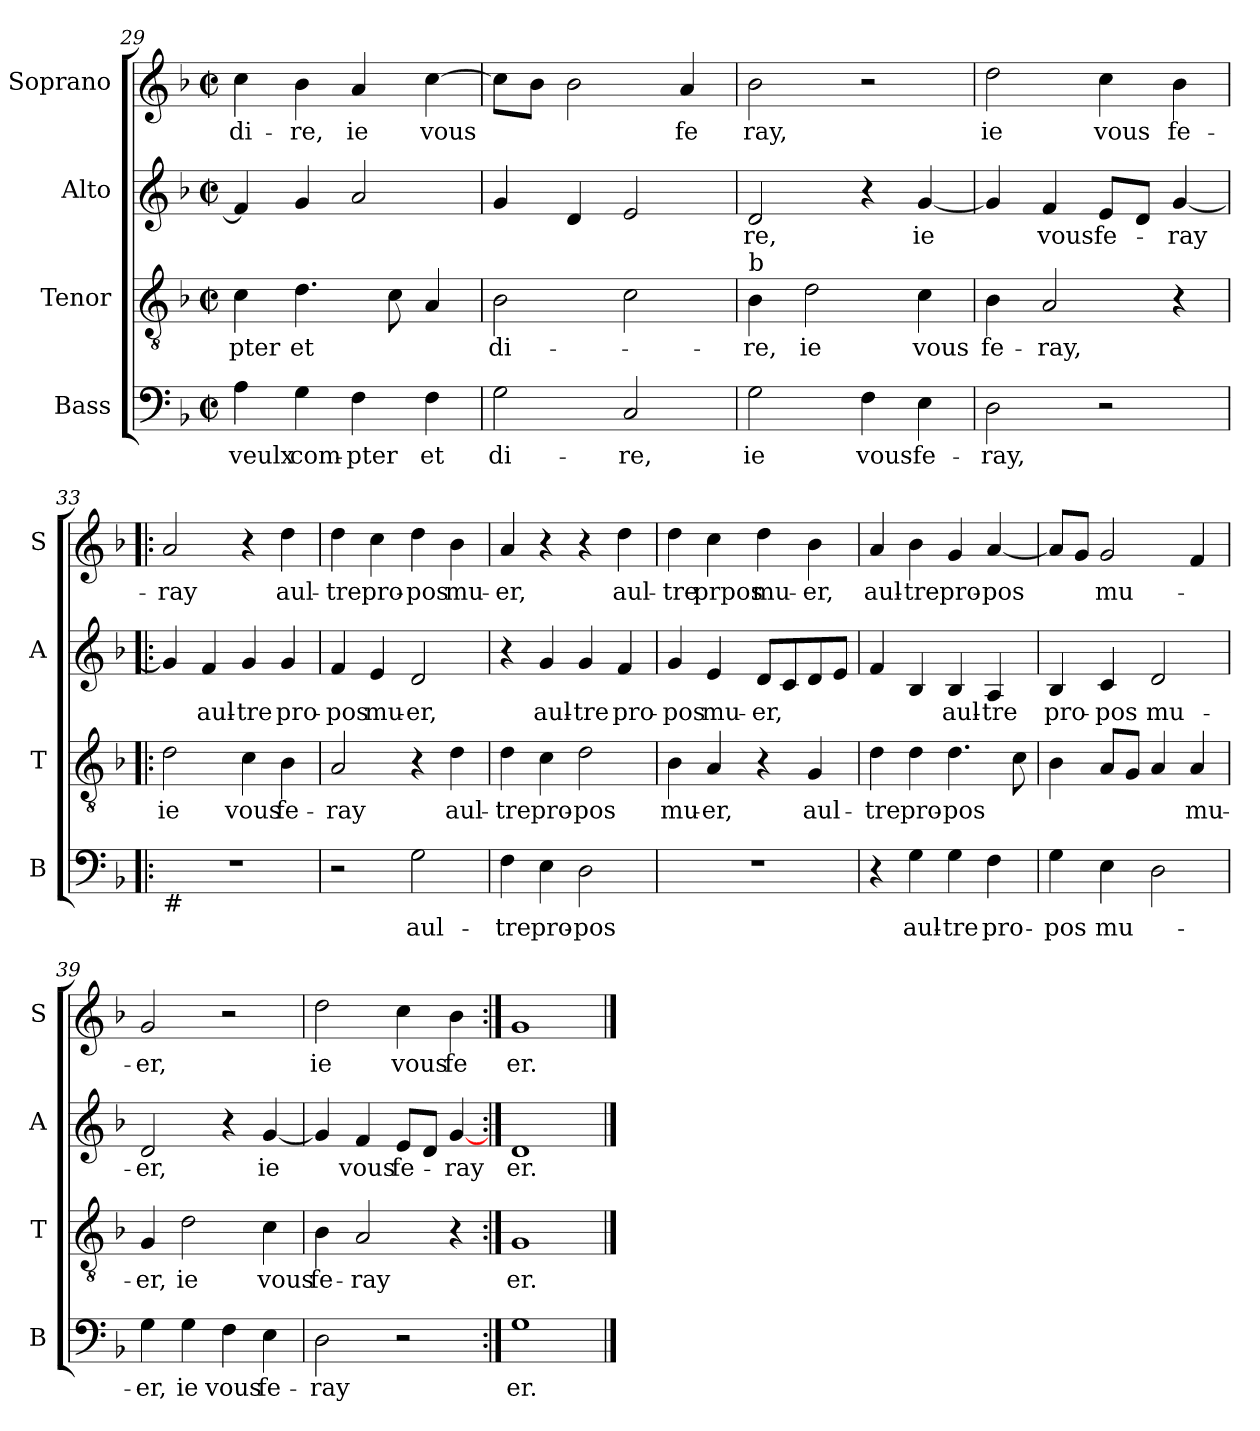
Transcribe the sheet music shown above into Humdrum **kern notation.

**kern	**text	**kern	**text	**kern	**text	**kern	**text
*part4	*part4	*part3	*part3	*part2	*part2	*part1	*part1
*staff4	*staff4	*staff3	*staff3	*staff2	*staff2	*staff1	*staff1
*I"Bass	*	*I"Tenor	*	*I"Alto	*	*I"Soprano	*
*I'B	*	*I'T	*	*I'A	*	*I'S	*
*clefF4	*	*clefGv2	*	*clefG2	*	*clefG2	*
*k[b-]	*	*k[b-]	*	*k[b-]	*	*k[b-]	*
*F:	*	*F:	*	*F:	*	*F:	*
*M2/2	*	*M2/2	*	*M2/2	*	*M2/2	*
*met(c|)	*	*met(c|)	*	*met(c|)	*	*met(c|)	*
=29	=29	=29	=29	=29	=29	=29	=29
!	!LO:LY:b	!	!LO:LY:b	!	!	!	!LO:LY:b
4A\	veulx	4c\	-pter	4f/]	.	4cc\	di-
!	!LO:LY:b	!	!LO:LY:b	!	!	!	!LO:LY:b
4G\	com-	4.d\	et	4g/	.	4b-\	-re,
!	!LO:LY:b	!	!	!	!	!	!LO:LY:b
4F\	-pter	.	.	2a/	.	4a/	ie
.	.	8c\	.	.	.	.	.
!	!LO:LY:b	!	!	!	!	!	!LO:LY:b
4F\	et	4A/	.	.	.	[4cc\	vous
!!LO:PB:g=z
=30	=30	=30	=30	=30	=30	=30	=30
!	!LO:LY:b	!	!LO:LY:b	!	!	!	!
2G\	di-	2B-\	di-	4g/	.	8cc\L]	.
.	.	.	.	.	.	8b-\J	.
.	.	.	.	4d/	.	2b-\	.
!	!LO:LY:b	!	!	!	!	!	!
2C/	-re,	2c\	.	2e/	.	.	.
!	!	!	!	!	!	!	!LO:LY:b
.	.	.	.	.	.	4a/	fe
=31	=31	=31	=31	=31	=31	=31	=31
!	!	!LO:TX:a:t=b	!	!	!	!	!
!	!LO:LY:b	!	!LO:LY:b	!	!LO:LY:b	!	!LO:LY:b
2G\	ie	4B-\	-re,	2d/	-re,	2b-\	ray,
!	!	!	!LO:LY:b	!	!	!	!
.	.	2d\	ie	.	.	.	.
!	!LO:LY:b	!	!	!	!	!	!
4F\	vous	.	.	4r	.	2r	.
!	!LO:LY:b	!	!LO:LY:b	!	!LO:LY:b	!	!
4E\	fe-	4c\	vous	[4g/	ie	.	.
=32	=32	=32	=32	=32	=32	=32	=32
!	!LO:LY:b	!	!LO:LY:b	!	!	!	!LO:LY:b
2D\	-ray,	4B-\	fe-	4g/]	.	2dd\	ie
!	!	!	!LO:LY:b	!	!LO:LY:b	!	!
.	.	2A/	-ray,	4f/	vous	.	.
!	!	!	!	!	!LO:LY:b	!	!LO:LY:b
2r	.	.	.	8e/L	fe-	4cc\	vous
.	.	.	.	8d/J	.	.	.
!	!	!	!	!	!LO:LY:b	!	!LO:LY:b
.	.	4r	.	[4g/	-ray	4b-\	fe-
=33!|:	=33!|:	=33!|:	=33!|:	=33!|:	=33!|:	=33!|:	=33!|:
!LO:TX:b:t=#	!	!	!	!	!	!	!
!	!	!	!LO:LY:b	!	!	!	!LO:LY:b
1r	.	2d\	ie	4g/]	.	2a/	-ray
!	!	!	!	!	!LO:LY:b	!	!
.	.	.	.	4f/	aul-	.	.
!	!	!	!LO:LY:b	!	!LO:LY:b	!	!
.	.	4c\	vous	4g/	-tre	4r	.
!	!	!	!LO:LY:b	!	!LO:LY:b	!	!LO:LY:b
.	.	4B-\	fe-	4g/	pro-	4dd\	aul-
=34	=34	=34	=34	=34	=34	=34	=34
!	!	!	!LO:LY:b	!	!LO:LY:b	!	!LO:LY:b
2r	.	2A/	-ray	4f/	-pos	4dd\	-tre
!	!	!	!	!	!LO:LY:b	!	!LO:LY:b
.	.	.	.	4e/	mu-	4cc\	pro-
!	!LO:LY:b	!	!	!	!LO:LY:b	!	!LO:LY:b
2G\	aul-	4r	.	2d/	-er,	4dd\	-pos
!	!	!	!LO:LY:b	!	!	!	!LO:LY:b
.	.	4d\	aul-	.	.	4b-\	mu-
=35	=35	=35	=35	=35	=35	=35	=35
!	!LO:LY:b	!	!LO:LY:b	!	!	!	!LO:LY:b
4F\	-tre	4d\	-tre	4r	.	4a/	-er,
!	!LO:LY:b	!	!LO:LY:b	!	!LO:LY:b	!	!
4E\	pro-	4c\	pro-	4g/	aul-	4r	.
!	!LO:LY:b	!	!LO:LY:b	!	!LO:LY:b	!	!
2D\	-pos	2d\	-pos	4g/	-tre	4r	.
!	!	!	!	!	!LO:LY:b	!	!LO:LY:b
.	.	.	.	4f/	pro-	4dd\	aul-
!!LO:LB:g=z
=36	=36	=36	=36	=36	=36	=36	=36
!	!	!	!LO:LY:b	!	!LO:LY:b	!	!LO:LY:b
1r	.	4B-\	mu-	4g/	-pos	4dd\	-tre
!	!	!	!LO:LY:b	!	!LO:LY:b	!	!LO:LY:b
.	.	4A/	-er,	4e/	mu-	4cc\	prpos
!	!	!	!	!	!LO:LY:b	!	!LO:LY:b
.	.	4r	.	8d/L	-er,	4dd\	mu-
.	.	.	.	8c/	.	.	.
!	!	!	!LO:LY:b	!	!	!	!LO:LY:b
.	.	4G/	aul-	8d/	.	4b-\	-er,
.	.	.	.	8e/J	.	.	.
=37	=37	=37	=37	=37	=37	=37	=37
!	!	!	!LO:LY:b	!	!	!	!LO:LY:b
4r	.	4d\	-tre	4f/	.	4a/	aul-
!	!LO:LY:b	!	!LO:LY:b	!	!	!	!LO:LY:b
4G\	aul-	4d\	pro-	4B-/	.	4b-\	-tre
!	!LO:LY:b	!	!LO:LY:b	!	!LO:LY:b	!	!LO:LY:b
4G\	-tre	4.d\	-pos	4B-/	aul-	4g/	pro-
!	!LO:LY:b	!	!	!	!LO:LY:b	!	!LO:LY:b
4F\	pro-	.	.	4A/	-tre	[4a/	-pos
.	.	8c\	.	.	.	.	.
=38	=38	=38	=38	=38	=38	=38	=38
!	!LO:LY:b	!	!	!	!LO:LY:b	!	!
4G\	-pos	4B-\	.	4B-/	pro-	8a/L]	.
.	.	.	.	.	.	8g/J	.
!	!LO:LY:b	!	!	!	!LO:LY:b	!	!LO:LY:b
4E\	mu-	8A/L	.	4c/	-pos	2g/	mu-
.	.	8G/J	.	.	.	.	.
!	!	!	!	!	!LO:LY:b	!	!
2D\	.	4A/	.	2d/	mu-	.	.
!	!	!	!LO:LY:b	!	!	!	!
.	.	4A/	mu-	.	.	4f/	.
=39	=39	=39	=39	=39	=39	=39	=39
!	!LO:LY:b	!	!LO:LY:b	!	!LO:LY:b	!	!LO:LY:b
4G\	-er,	4G/	-er,	2d/	-er,	2g/	-er,
!	!LO:LY:b	!	!LO:LY:b	!	!	!	!
4G\	ie	2d\	ie	.	.	.	.
!	!LO:LY:b	!	!	!	!	!	!
4F\	vous	.	.	4r	.	2r	.
!	!LO:LY:b	!	!LO:LY:b	!	!LO:LY:b	!	!
4E\	fe-	4c\	vous	[4g/	ie	.	.
=40	=40	=40	=40	=40	=40	=40	=40
!	!LO:LY:b	!	!LO:LY:b	!	!	!	!LO:LY:b
2D\	-ray	4B-\	fe-	4g/]	.	2dd\	ie
!	!	!	!LO:LY:b	!	!LO:LY:b	!	!
.	.	2A/	-ray	4f/	vous	.	.
!	!	!	!	!	!LO:LY:b	!	!LO:LY:b
2r	.	.	.	8e/L	fe-	4cc\	vous
.	.	.	.	8d/J	.	.	.
!	!	!	!	!	!LO:LY:b	!	!LO:LY:b
.	.	4r	.	[4g/	-ray	4b-\	fe
=41:|!	=41:|!	=41:|!	=41:|!	=41:|!	=41:|!	=41:|!	=41:|!
!	!LO:LY:b	!	!LO:LY:b	!	!LO:LY:b	!	!LO:LY:b
1G	er.	1G	er.	1d	er.	1g	er.
==	==	==	==	==	==	==	==
*-	*-	*-	*-	*-	*-	*-	*-
